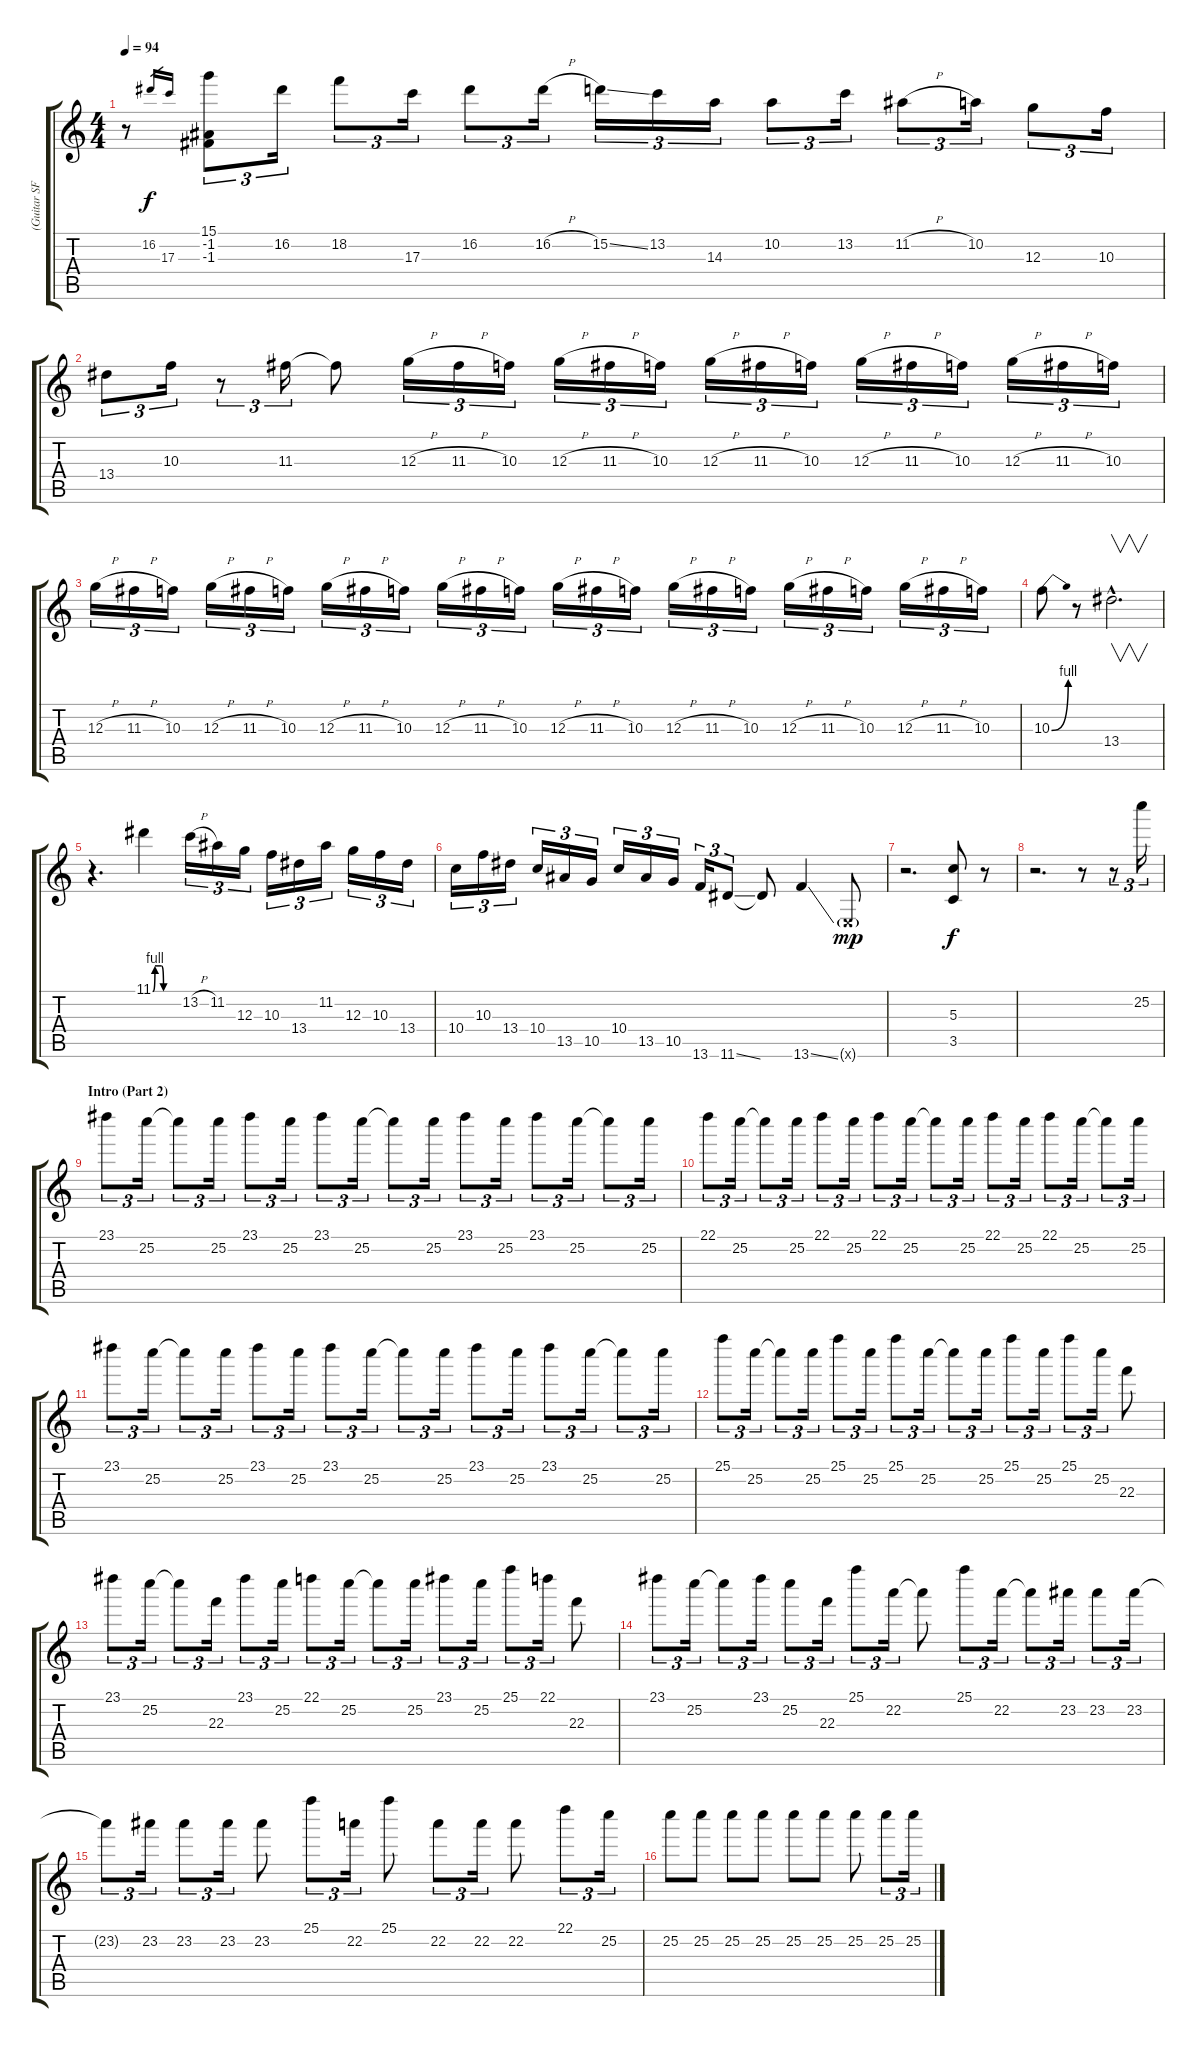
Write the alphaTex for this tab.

\track ("(Guitar SFX)" "(Guitar SF") {instrument electricguitarjazz}
\staff {score tabs}
\tuning (E4 B3 G3 D3 A2 E2) {hide}
\ts (4 4)
\tempo 94
\clef g2
\ks c
r.8{dy f} 16.2.16{gr} 17.3.16{gr} (15.1 -1.2 -1.3).8{tu (3 2)} 16.2.16{tu (3 2)} 18.2.8{tu (3 2)} 17.3.16{tu (3 2)} 16.2.8{tu (3 2)} 16.2{h}.16{tu (3 2)} 15.2{ss}.16{tu (3 2)} 13.2.16{tu (3 2)} 14.3.16{tu (3 2)} 10.2.8{tu (3 2)} 13.2.16{tu (3 2)} 11.2{h}.8{tu (3 2)} 10.2.16{tu (3 2)} 12.3.8{tu (3 2)} 10.3.16{tu (3 2)} |
13.4.8{tu (3 2)} 10.3.16{tu (3 2)} r.8{tu (3 2)} 11.3.16{tu (3 2)} 11.3{t}.8 12.3{h}.16{tu (3 2)} 11.3{h}.16{tu (3 2)} 10.3.16{tu (3 2)} 12.3{h}.16{tu (3 2)} 11.3{h}.16{tu (3 2)} 10.3.16{tu (3 2)} 12.3{h}.16{tu (3 2)} 11.3{h}.16{tu (3 2)} 10.3.16{tu (3 2)} 12.3{h}.16{tu (3 2)} 11.3{h}.16{tu (3 2)} 10.3.16{tu (3 2)} 12.3{h}.16{tu (3 2)} 11.3{h}.16{tu (3 2)} 10.3.16{tu (3 2)} |
12.3{h}.16{tu (3 2)} 11.3{h}.16{tu (3 2)} 10.3.16{tu (3 2)} 12.3{h}.16{tu (3 2)} 11.3{h}.16{tu (3 2)} 10.3.16{tu (3 2)} 12.3{h}.16{tu (3 2)} 11.3{h}.16{tu (3 2)} 10.3.16{tu (3 2)} 12.3{h}.16{tu (3 2)} 11.3{h}.16{tu (3 2)} 10.3.16{tu (3 2)} 12.3{h}.16{tu (3 2)} 11.3{h}.16{tu (3 2)} 10.3.16{tu (3 2)} 12.3{h}.16{tu (3 2)} 11.3{h}.16{tu (3 2)} 10.3.16{tu (3 2)} 12.3{h}.16{tu (3 2)} 11.3{h}.16{tu (3 2)} 10.3.16{tu (3 2)} 12.3{h}.16{tu (3 2)} 11.3{h}.16{tu (3 2)} 10.3.16{tu (3 2)} |
10.3{be (bend 0 0 60 4)}.8 r.8 13.4{hac}.2{v d} |
r.4{d} 11.1{be (custom 0 0 5 4 20 4 25 0 60 0)}.4 13.2{h}.16{tu (3 2)} 11.2.16{tu (3 2)} 12.3.16{tu (3 2)} 10.3.16{tu (3 2)} 13.4.16{tu (3 2)} 11.2.16{tu (3 2)} 12.3.16{tu (3 2)} 10.3.16{tu (3 2)} 13.4.16{tu (3 2)} |
10.4.16{tu (3 2)} 10.3.16{tu (3 2)} 13.4.16{tu (3 2)} 10.4.16{tu (3 2)} 13.5.16{tu (3 2)} 10.5.16{tu (3 2)} 10.4.16{tu (3 2)} 13.5.16{tu (3 2)} 10.5.16{tu (3 2)} 13.6.16{tu (3 2)} 11.6{ss}.8{tu (3 2)} 11.6{t}.8 13.6{ss}.4 0.6{g x}.8{dy mp} |
r.2{d} (5.3 3.5).8{dy f} r.8 |
r.2{d} r.8 r.8{tu (3 2)} 25.2.16{tu (3 2)} |
\section ("" "Intro (Part 2)")
23.1.8{tu (3 2) instrument electricguitarjazz} 25.2.16{tu (3 2)} 25.2{t}.8{tu (3 2)} 25.2.16{tu (3 2)} 23.1.8{tu (3 2)} 25.2.16{tu (3 2)} 23.1.8{tu (3 2)} 25.2.16{tu (3 2)} 25.2{t}.8{tu (3 2)} 25.2.16{tu (3 2)} 23.1.8{tu (3 2)} 25.2.16{tu (3 2)} 23.1.8{tu (3 2)} 25.2.16{tu (3 2)} 25.2{t}.8{tu (3 2)} 25.2.16{tu (3 2)} |
22.1.8{tu (3 2)} 25.2.16{tu (3 2)} 25.2{t}.8{tu (3 2)} 25.2.16{tu (3 2)} 22.1.8{tu (3 2)} 25.2.16{tu (3 2)} 22.1.8{tu (3 2)} 25.2.16{tu (3 2)} 25.2{t}.8{tu (3 2)} 25.2.16{tu (3 2)} 22.1.8{tu (3 2)} 25.2.16{tu (3 2)} 22.1.8{tu (3 2)} 25.2.16{tu (3 2)} 25.2{t}.8{tu (3 2)} 25.2.16{tu (3 2)} |
23.1.8{tu (3 2)} 25.2.16{tu (3 2)} 25.2{t}.8{tu (3 2)} 25.2.16{tu (3 2)} 23.1.8{tu (3 2)} 25.2.16{tu (3 2)} 23.1.8{tu (3 2)} 25.2.16{tu (3 2)} 25.2{t}.8{tu (3 2)} 25.2.16{tu (3 2)} 23.1.8{tu (3 2)} 25.2.16{tu (3 2)} 23.1.8{tu (3 2)} 25.2.16{tu (3 2)} 25.2{t}.8{tu (3 2)} 25.2.16{tu (3 2)} |
25.1.8{tu (3 2)} 25.2.16{tu (3 2)} 25.2{t}.8{tu (3 2)} 25.2.16{tu (3 2)} 25.1.8{tu (3 2)} 25.2.16{tu (3 2)} 25.1.8{tu (3 2)} 25.2.16{tu (3 2)} 25.2{t}.8{tu (3 2)} 25.2.16{tu (3 2)} 25.1.8{tu (3 2)} 25.2.16{tu (3 2)} 25.1.8{tu (3 2)} 25.2.16{tu (3 2)} 22.3.8 |
23.1.8{tu (3 2)} 25.2.16{tu (3 2)} 25.2{t}.8{tu (3 2)} 22.3.16{tu (3 2)} 23.1.8{tu (3 2)} 25.2.16{tu (3 2)} 22.1.8{tu (3 2)} 25.2.16{tu (3 2)} 25.2{t}.8{tu (3 2)} 25.2.16{tu (3 2)} 23.1.8{tu (3 2)} 25.2.16{tu (3 2)} 25.1.8{tu (3 2)} 22.1.16{tu (3 2)} 22.3.8 |
23.1.8{tu (3 2)} 25.2.16{tu (3 2)} 25.2{t}.8{tu (3 2)} 23.1.16{tu (3 2)} 25.2.8{tu (3 2)} 22.3.16{tu (3 2)} 25.1.8{tu (3 2)} 22.2.16{tu (3 2)} 22.2{t}.8 25.1.8{tu (3 2)} 22.2.16{tu (3 2)} 22.2{t}.8{tu (3 2)} 23.2.16{tu (3 2)} 23.2.8{tu (3 2)} 23.2.16{tu (3 2)} |
23.2{t}.8{tu (3 2)} 23.2.16{tu (3 2)} 23.2.8{tu (3 2)} 23.2.16{tu (3 2)} 23.2.8 25.1.8{tu (3 2)} 22.2.16{tu (3 2)} 25.1.8 22.2.8{tu (3 2)} 22.2.16{tu (3 2)} 22.2.8 22.1.8{tu (3 2)} 25.2.16{tu (3 2)} |
25.2.8 25.2.8 25.2.8 25.2.8 25.2.8 25.2.8 25.2.8 25.2.8{tu (3 2)} 25.2.16{tu (3 2)}
